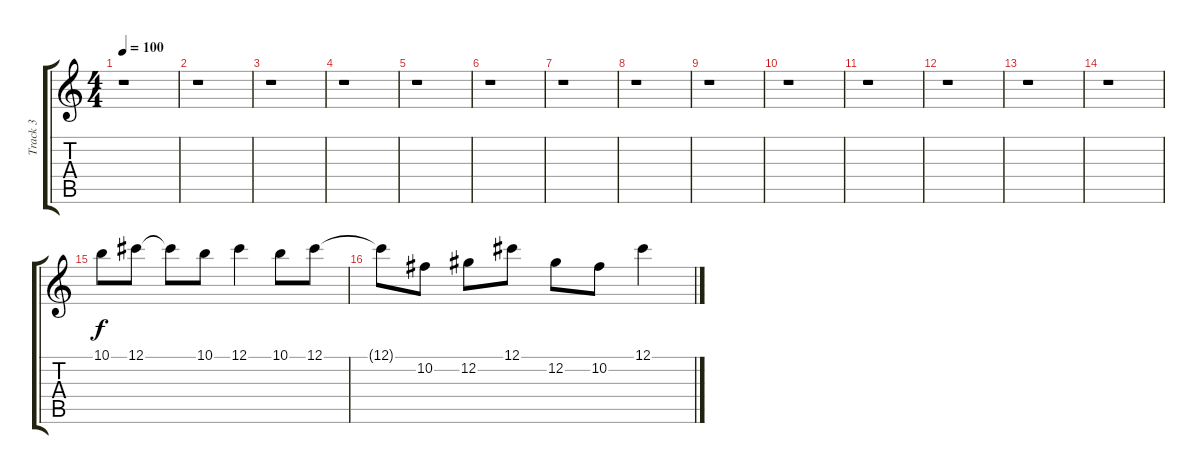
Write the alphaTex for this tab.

\track ("Track 3" "Track 3") {instrument distortionguitar}
\staff {score tabs}
\tuning (Db4 Ab3 E3 B2 Gb2 B1) {hide}
\ts (4 4)
\tempo 100
\clef g2
\ks c
r.1{dy f} |
r.1 |
r.1 |
r.1 |
r.1 |
r.1 |
r.1 |
r.1 |
r.1 |
r.1 |
r.1 |
r.1 |
r.1 |
r.1 |
10.1.8 12.1.8 12.1{t}.8 10.1.8 12.1.4 10.1.8 12.1.8 |
12.1{t}.8 10.2.8 12.2.8 12.1.8 12.2.8 10.2.8 12.1.4
